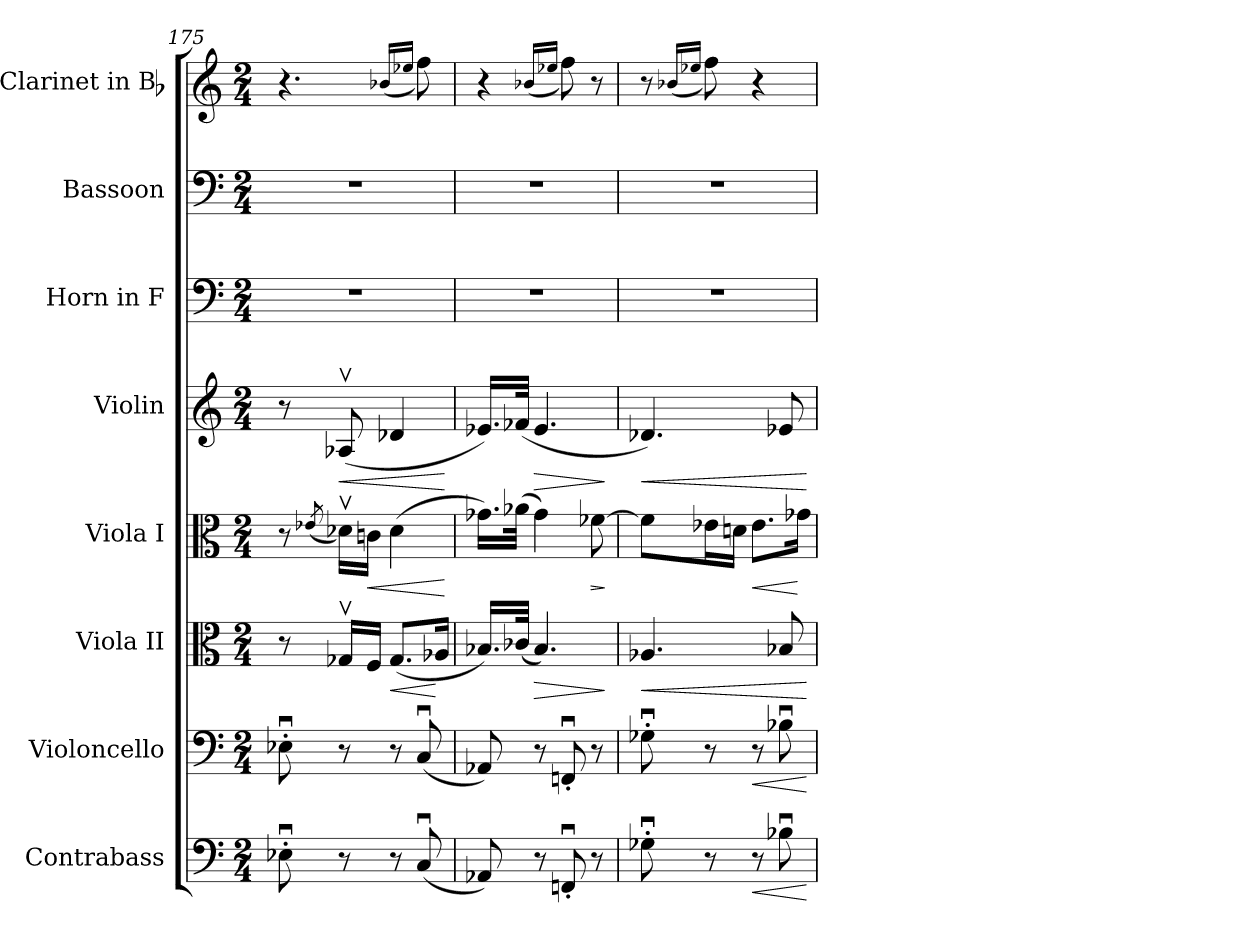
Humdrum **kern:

**kern	**dynam	**kern	**dynam	**kern	**dynam	**kern	**dynam	**kern	**dynam	**kern	**kern	**kern
*part8	*part8	*part7	*part7	*part6	*part6	*part5	*part5	*part4	*part4	*part3	*part2	*part1
*staff8	*staff8	*staff7	*staff7	*staff6	*staff6	*staff5	*staff5	*staff4	*staff4	*staff3	*staff2	*staff1
*I"Contrabass	*	*I"Violoncello	*	*I"Viola II	*	*I"Viola I	*	*I"Violin	*	*I"Horn in F	*I"Bassoon	*I"Clarinet in Bb
*	*	*I'Vc.	*	*I'Vla.	*	*I'Vla.	*	*I'Vln.	*	*I'Hn.	*	*I'Cl.
*clefF4	*	*clefF4	*	*clefC3	*	*clefC3	*	*clefG2	*	*clefF4	*clefF4	*clefG2
*ITrd7c12	*	*	*	*	*	*	*	*	*	*ITrd-3c-5	*	*ITrd1c2
*k[]	*	*k[]	*	*k[]	*	*k[]	*	*k[]	*	*k[b-]	*k[]	*k[b-e-]
*M2/4	*	*M2/4	*	*M2/4	*	*M2/4	*	*M2/4	*	*M2/4	*M2/4	*M2/4
=175	=175	=175	=175	=175	=175	=175	=175	=175	=175	=175	=175	=175
!	!	!	!	!	!	!	!	!	!	!LO:N:vis=1	!LO:N:vis=1	!
8EE-Xu'i\	.	8E-Xu'i\	.	8r	.	8r	.	8r	.	2r	2r	4.r
.	.	.	.	.	.	(8qe-Xi/	.	.	.	.	.	.
!	!	!	!	!	!	!	!	!	!LO:HP:b	!	!	!
8r	.	8r	.	16G-Xvi/LL	.	16d-Xvi\LL)	.	(8A-Xvi/	<	.	.	.
!	!	!	!	!	!	!	!LO:HP:b	!	!	!	!	!
.	.	.	.	16Fi/JJ	.	16cni\JJ	<	.	.	.	.	.
!	!	!	!	!	!LO:HP:b	!	!	!	!	!	!	!
8r	.	8r	.	(8.G-i/L	<	(4d-i\	.	4d-Xi/	.	.	.	.
.	.	.	.	.	.	.	.	.	.	.	.	(16qa-Xi/LL
.	.	.	.	.	.	.	.	.	.	.	.	16qdd-Xi/JJ
(8CCui/	.	(8Cui/	.	.	.	.	.	.	.	.	.	8ee-i\)
.	.	.	.	16A-Xi/Jk	[	.	.	.	.	.	.	.
.	.	.	.	.	.	.	[	.	[	.	.	.
=176	=176	=176	=176	=176	=176	=176	=176	=176	=176	=176	=176	=176
!	!	!	!	!	!	!	!	!	!	!LO:N:vis=1	!LO:N:vis=1	!
8AAA-Xi/)	.	8AA-Xi/)	.	16.B-Xi/LL)	.	16.g-Xi\LL)	.	16.e-Xi/LL)	.	2r	2r	4r
.	.	.	.	(32c-Xi/JJk	.	(32a-Xi\JJk	.	(32f-Xi/JJk	.	.	.	.
!	!	!	!	!	!LO:HP:b	!	!	!	!LO:HP:b	!	!	!
8r	.	8r	.	4.B-i/)	>	4g-i\)	.	4.e-i/	>	.	.	.
.	.	.	.	.	.	.	.	.	.	.	.	(16qa-Xi/LL
.	.	.	.	.	.	.	.	.	.	.	.	16qdd-Xi/JJ
8FFFnu'i/	.	8FFnu'i/	.	.	.	.	.	.	.	.	.	8ee-i\)
!	!	!	!	!	!	!	!LO:HP:b	!	!	!	!	!
8r	.	8r	.	.	.	[>8f-Xi\	>	.	.	.	.	8r
.	.	.	.	.	]	.	]	.	]	.	.	.
=177	=177	=177	=177	=177	=177	=177	=177	=177	=177	=177	=177	=177
!	!	!	!	!	!LO:HP:b	!	!	!	!LO:HP:b	!LO:N:vis=1	!LO:N:vis=1	!
8GG-Xu'i\	.	8G-Xu'i\	.	4.A-Xi/	<	8f-i\L]	.	4.d-Xi/)	<	2r	2r	8r
.	.	.	.	.	.	.	.	.	.	.	.	(16qa-Xi/LL
.	.	.	.	.	.	.	.	.	.	.	.	16qdd-Xi/JJ
8r	.	8r	.	.	.	16e-Xi\L	.	.	.	.	.	8ee-i\)
.	.	.	.	.	.	16dni\JJ	.	.	.	.	.	.
!	!LO:HP:b	!	!LO:HP:b	!	!	!	!LO:HP:b	!	!	!	!	!
8r	<	8r	<	.	.	8.e-i\L	<	.	.	.	.	4r
8BB-Xui\	.	8B-Xui\	.	8B-Xi/	.	.	.	8e-Xi/	.	.	.	.
.	.	.	.	.	.	16g-Xi\Jk	[	.	.	.	.	.
.	[	.	[	.	[	.	.	.	[	.	.	.
=	=	=	=	=	=	=	=	=	=	=	=	=
*-	*-	*-	*-	*-	*-	*-	*-	*-	*-	*-	*-	*-
